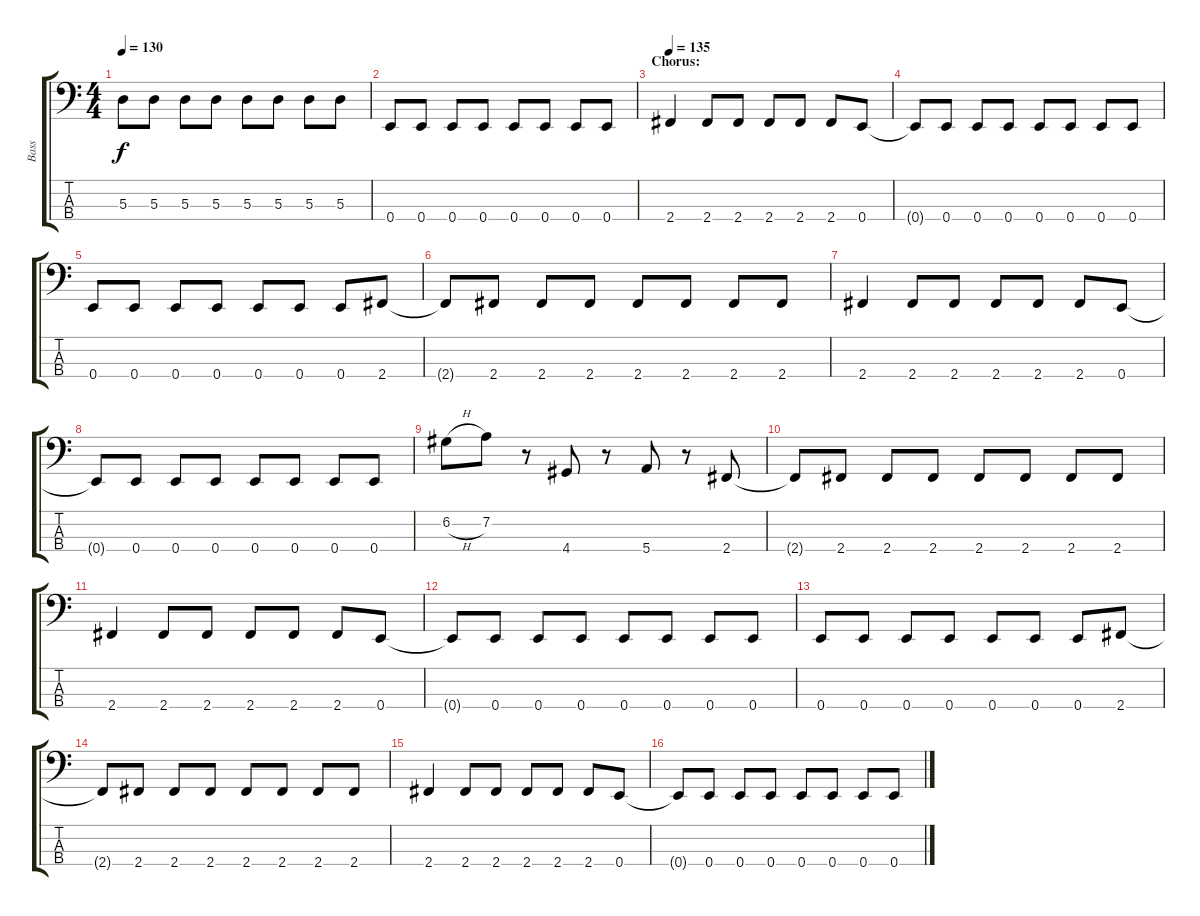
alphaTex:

\track ("Bass" "Bass") {instrument electricbasspick}
\staff {score tabs}
\tuning (G2 D2 A1 E1) {hide}
\ts (4 4)
\tempo 130
\clef f4
\ks c
5.3.8{dy f} 5.3.8 5.3.8 5.3.8 5.3.8 5.3.8 5.3.8 5.3.8 |
0.4.8 0.4.8 0.4.8 0.4.8 0.4.8 0.4.8 0.4.8 0.4.8 |
\section ("" "Chorus:")
\tempo 135
2.4.4 2.4.8 2.4.8 2.4.8 2.4.8 2.4.8 0.4.8 |
0.4{t}.8 0.4.8 0.4.8 0.4.8 0.4.8 0.4.8 0.4.8 0.4.8 |
0.4.8 0.4.8 0.4.8 0.4.8 0.4.8 0.4.8 0.4.8 2.4.8 |
2.4{t}.8 2.4.8 2.4.8 2.4.8 2.4.8 2.4.8 2.4.8 2.4.8 |
2.4.4 2.4.8 2.4.8 2.4.8 2.4.8 2.4.8 0.4.8 |
0.4{t}.8 0.4.8 0.4.8 0.4.8 0.4.8 0.4.8 0.4.8 0.4.8 |
6.2{h}.8 7.2.8 r.8 4.4.8 r.8 5.4.8 r.8 2.4.8 |
2.4{t}.8 2.4.8 2.4.8 2.4.8 2.4.8 2.4.8 2.4.8 2.4.8 |
2.4.4 2.4.8 2.4.8 2.4.8 2.4.8 2.4.8 0.4.8 |
0.4{t}.8 0.4.8 0.4.8 0.4.8 0.4.8 0.4.8 0.4.8 0.4.8 |
0.4.8 0.4.8 0.4.8 0.4.8 0.4.8 0.4.8 0.4.8 2.4.8 |
2.4{t}.8 2.4.8 2.4.8 2.4.8 2.4.8 2.4.8 2.4.8 2.4.8 |
2.4.4 2.4.8 2.4.8 2.4.8 2.4.8 2.4.8 0.4.8 |
0.4{t}.8 0.4.8 0.4.8 0.4.8 0.4.8 0.4.8 0.4.8 0.4.8
